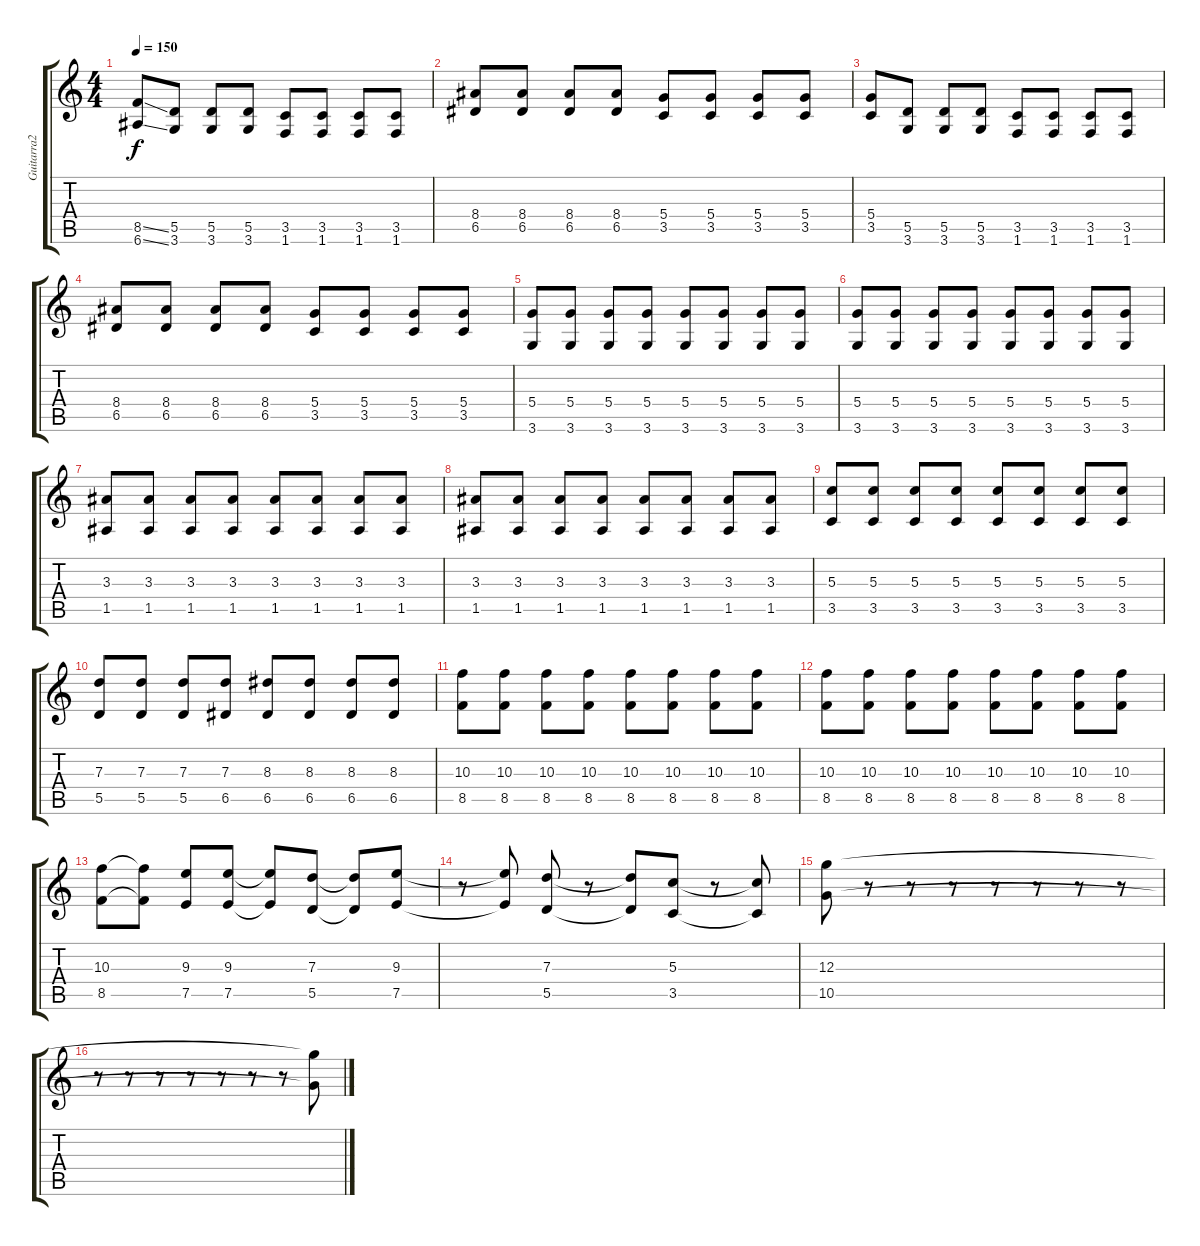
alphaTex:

\track ("Guitarra2" "Guitarra2") {instrument distortionguitar}
\staff {score tabs}
\tuning (E4 B3 G3 D3 A2 E2) {hide}
\ts (4 4)
\tempo 150
\clef g2
\ks c
(8.5{ss} 6.6{ss}).8{dy f} (5.5 3.6).8 (5.5 3.6).8 (5.5 3.6).8 (3.5 1.6).8 (3.5 1.6).8 (3.5 1.6).8 (3.5 1.6).8 |
(8.4 6.5).8 (8.4 6.5).8 (8.4 6.5).8 (8.4 6.5).8 (5.4 3.5).8 (5.4 3.5).8 (5.4 3.5).8 (5.4 3.5).8 |
(5.4 3.5).8 (5.5 3.6).8 (5.5 3.6).8 (5.5 3.6).8 (3.5 1.6).8 (3.5 1.6).8 (3.5 1.6).8 (3.5 1.6).8 |
(8.4 6.5).8 (8.4 6.5).8 (8.4 6.5).8 (8.4 6.5).8 (5.4 3.5).8 (5.4 3.5).8 (5.4 3.5).8 (5.4 3.5).8 |
(5.4 3.6).8 (5.4 3.6).8 (5.4 3.6).8 (5.4 3.6).8 (5.4 3.6).8 (5.4 3.6).8 (5.4 3.6).8 (5.4 3.6).8 |
(5.4 3.6).8 (5.4 3.6).8 (5.4 3.6).8 (5.4 3.6).8 (5.4 3.6).8 (5.4 3.6).8 (5.4 3.6).8 (5.4 3.6).8 |
(3.3 1.5).8 (3.3 1.5).8 (3.3 1.5).8 (3.3 1.5).8 (3.3 1.5).8 (3.3 1.5).8 (3.3 1.5).8 (3.3 1.5).8 |
(3.3 1.5).8 (3.3 1.5).8 (3.3 1.5).8 (3.3 1.5).8 (3.3 1.5).8 (3.3 1.5).8 (3.3 1.5).8 (3.3 1.5).8 |
(5.3 3.5).8 (5.3 3.5).8 (5.3 3.5).8 (5.3 3.5).8 (5.3 3.5).8 (5.3 3.5).8 (5.3 3.5).8 (5.3 3.5).8 |
(7.3 5.5).8 (7.3 5.5).8 (7.3 5.5).8 (7.3 6.5).8 (8.3 6.5).8 (8.3 6.5).8 (8.3 6.5).8 (8.3 6.5).8 |
(10.3 8.5).8 (10.3 8.5).8 (10.3 8.5).8 (10.3 8.5).8 (10.3 8.5).8 (10.3 8.5).8 (10.3 8.5).8 (10.3 8.5).8 |
(10.3 8.5).8 (10.3 8.5).8 (10.3 8.5).8 (10.3 8.5).8 (10.3 8.5).8 (10.3 8.5).8 (10.3 8.5).8 (10.3 8.5).8 |
(10.3 8.5).8 (10.3{t} 8.5{t}).8 (9.3 7.5).8 (9.3 7.5).8 (9.3{t} 7.5{t}).8 (7.3 5.5).8 (7.3{t} 5.5{t}).8 (9.3 7.5).8 |
r.8 (9.3{t} 7.5{t}).8 (7.3 5.5).8 r.8 (7.3{t} 5.5{t}).8 (5.3 3.5).8 r.8 (5.3{t} 3.5{t}).8 |
(12.3 10.5).8 r.8 r.8 r.8 r.8 r.8 r.8 r.8 |
r.8 r.8 r.8 r.8 r.8 r.8 r.8 (12.3{t} 10.5{t}).8
